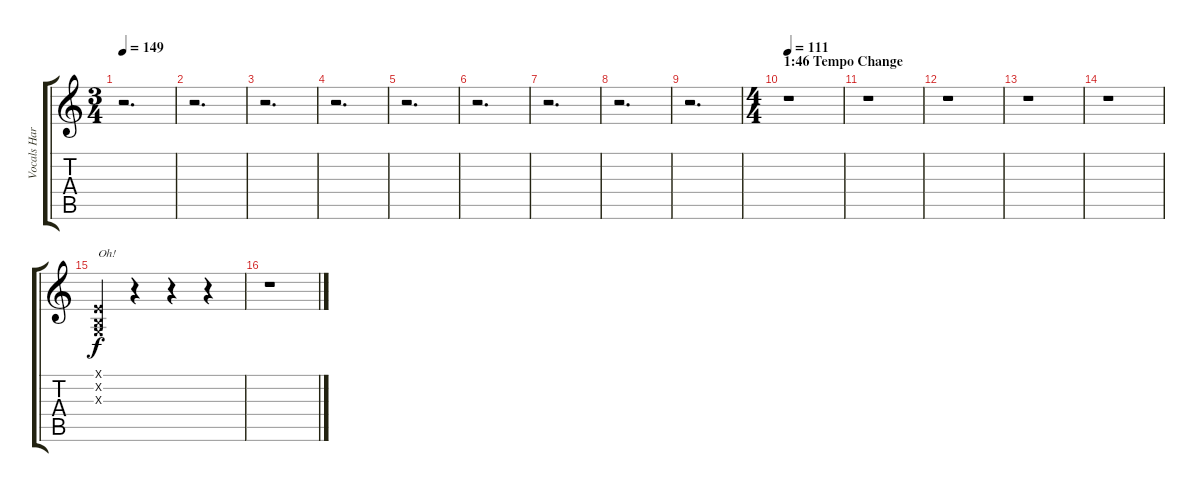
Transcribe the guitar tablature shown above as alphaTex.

\track ("Vocals Harsh" "Vocals Har") {instrument timpani}
\staff {score tabs}
\tuning (E4 B3 G3 D3 A2 E2) {hide}
\ts (3 4)
\tempo 149
\clef g2
\ks c
r.2{d dy f} |
r.2{d} |
r.2{d} |
r.2{d} |
r.2{d} |
r.2{d} |
r.2{d} |
r.2{d} |
r.2{d} |
\ts (4 4)
\section ("" "1:46 Tempo Change")
\tempo 111
r.1 |
r.1 |
r.1 |
r.1 |
r.1 |
(0.1{x} 0.2{x} 0.3{x}).4{txt "Oh!"} r.4 r.4 r.4 |
r.1
